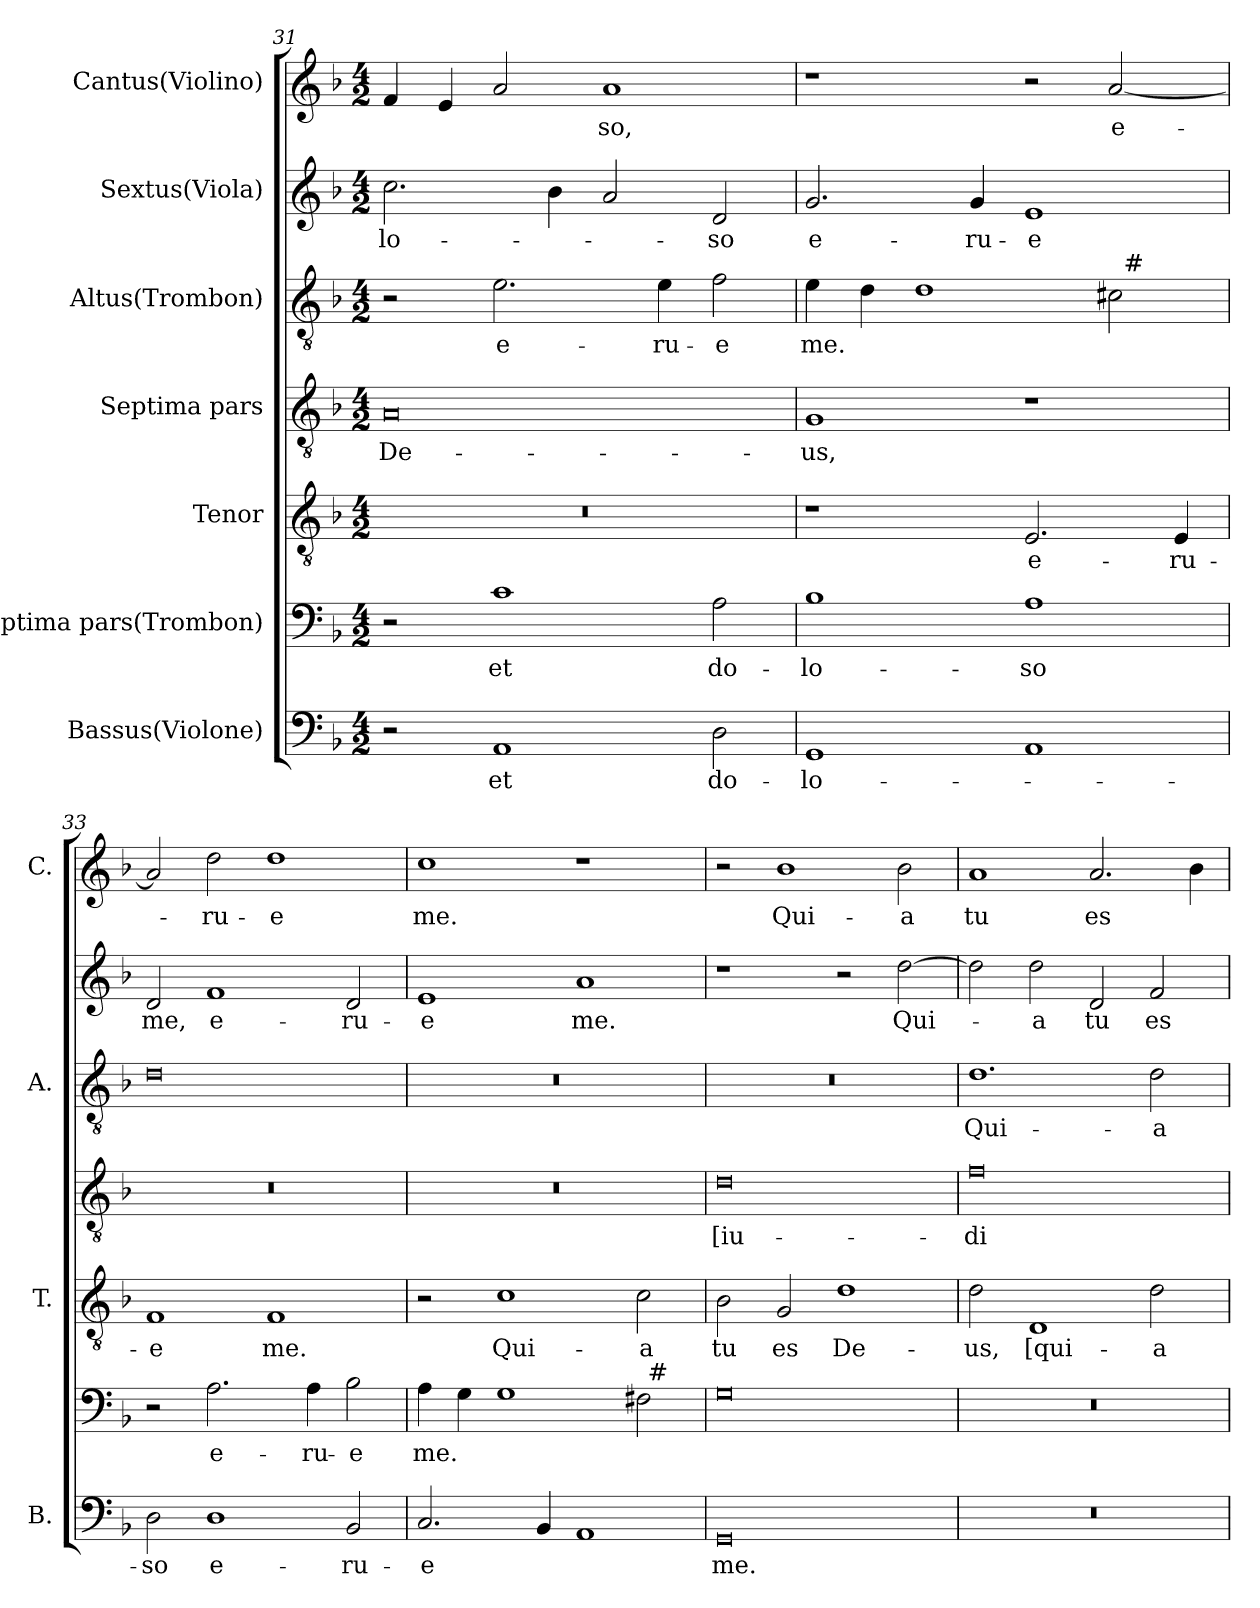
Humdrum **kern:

**kern	**text	**kern	**text	**kern	**text	**kern	**text	**kern	**text	**kern	**text	**kern	**text
*part7	*part7	*part6	*part6	*part5	*part5	*part4	*part4	*part3	*part3	*part2	*part2	*part1	*part1
*staff7	*staff7	*staff6	*staff6	*staff5	*staff5	*staff4	*staff4	*staff3	*staff3	*staff2	*staff2	*staff1	*staff1
*I"Bassus(Violone)	*	*I"Septima pars(Trombon)	*	*I"Tenor	*	*I"Septima pars	*	*I"Altus(Trombon)	*	*I"Sextus(Viola)	*	*I"Cantus(Violino)	*
*I'B.	*	*	*	*I'T.	*	*	*	*I'A.	*	*	*	*I'C.	*
!!LO:PB:g=z
*clefF4	*	*clefF4	*	*clefGv2	*	*clefGv2	*	*clefGv2	*	*clefG2	*	*clefG2	*
*	*	*	*	*ITrd7c12	*	*ITrd7c12	*	*ITrd7c12	*	*	*	*	*
*k[b-]	*	*k[b-]	*	*k[b-]	*	*k[b-]	*	*k[b-]	*	*k[b-]	*	*k[b-]	*
*F:	*	*F:	*	*F:	*	*F:	*	*F:	*	*F:	*	*F:	*
*M4/2	*	*M4/2	*	*M4/2	*	*M4/2	*	*M4/2	*	*M4/2	*	*M4/2	*
=31	=31	=31	=31	=31	=31	=31	=31	=31	=31	=31	=31	=31	=31
!	!	!	!	!LO:N:vis=1	!	!	!LO:LY:b	!	!	!	!LO:LY:b	!	!
2r	.	2r	.	0r	.	0AA	De-	2r	.	2.cc\	-lo-	4f/	.
.	.	.	.	.	.	.	.	.	.	.	.	4e/	.
!	!LO:LY:b	!	!LO:LY:b	!	!	!	!	!	!LO:LY:b	!	!	!	!
1AA	et	1c	et	.	.	.	.	2.E\	e-	.	.	2a/	.
.	.	.	.	.	.	.	.	.	.	4b-\	.	.	.
!	!	!	!	!	!	!	!	!	!	!	!	!	!LO:LY:b
.	.	.	.	.	.	.	.	.	.	2a/	.	1a	-so,
!	!	!	!	!	!	!	!	!	!LO:LY:b	!	!	!	!
.	.	.	.	.	.	.	.	4E\	-ru-	.	.	.	.
!	!LO:LY:b	!	!LO:LY:b	!	!	!	!	!	!LO:LY:b	!	!LO:LY:b	!	!
2D\	do-	2A\	do-	.	.	.	.	2F\	-e	2d/	-so	.	.
=32	=32	=32	=32	=32	=32	=32	=32	=32	=32	=32	=32	=32	=32
!	!LO:LY:b	!	!LO:LY:b	!	!	!	!LO:LY:b	!	!LO:LY:b	!	!LO:LY:b	!	!
*	*	*	*	*	*	*	*	*^	*	*	*	*	*
1GG	-lo-	1B-	-lo-	1r	.	1GG	-us,	4E\	1ryy	me.	2.g/	e-	1r	.
.	.	.	.	.	.	.	.	4D\	.	.	.	.	.	.
.	.	.	.	.	.	.	.	1D	.	.	.	.	.	.
!	!	!	!	!	!	!	!	!	!	!	!	!LO:LY:b	!	!
.	.	.	.	.	.	.	.	.	.	.	4g/	-ru-	.	.
!	!	!	!LO:LY:b	!	!LO:LY:b	!	!	!	!	!	!	!LO:LY:b	!	!
1AA	.	1A	-so	2.EE/	e-	1r	.	.	2ryy	.	1e	-e	2r	.
!	!	!	!	!	!	!	!	!	!	!	!	!	!	!LO:LY:b
.	.	.	.	.	.	.	.	2C#\	32ryy	.	.	.	[<2a/	e-
!	!	!	!	!	!	!	!	!	!LO:TX:a:t=#	!	!	!	!	!
.	.	.	.	.	.	.	.	.	4...ryy	.	.	.	.	.
!	!	!	!	!	!LO:LY:b	!	!	!	!	!	!	!	!	!
.	.	.	.	4EE/	-ru-	.	.	.	.	.	.	.	.	.
=33	=33	=33	=33	=33	=33	=33	=33	=33	=33	=33	=33	=33	=33	=33
!	!LO:LY:b	!	!	!	!LO:LY:b	!LO:N:vis=1	!	!	!	!	!	!LO:LY:b	!	!
*	*	*	*	*	*	*	*	*v	*v	*	*	*	*	*
2D\	-so	2r	.	1FF	-e	0r	.	0D	.	2d/	me,	2a/]	.
!	!LO:LY:b	!	!LO:LY:b	!	!	!	!	!	!	!	!LO:LY:b	!	!LO:LY:b
1D	e-	2.A\	e-	.	.	.	.	.	.	1f	e-	2dd\	-ru-
!	!	!	!	!	!LO:LY:b	!	!	!	!	!	!	!	!LO:LY:b
.	.	.	.	1FF	me.	.	.	.	.	.	.	1dd	-e
!	!	!	!LO:LY:b	!	!	!	!	!	!	!	!	!	!
.	.	4A\	-ru-	.	.	.	.	.	.	.	.	.	.
!	!LO:LY:b	!	!LO:LY:b	!	!	!	!	!	!	!	!LO:LY:b	!	!
2BB-/	-ru-	2B-\	-e	.	.	.	.	.	.	2d/	-ru-	.	.
=34	=34	=34	=34	=34	=34	=34	=34	=34	=34	=34	=34	=34	=34
!	!LO:LY:b	!	!LO:LY:b	!	!	!LO:N:vis=1	!	!LO:N:vis=1	!	!	!LO:LY:b	!	!LO:LY:b
*	*	*^	*	*	*	*	*	*	*	*	*	*	*
2.C/	-e	4A\	1ryy	me.	2r	.	0r	.	0r	.	1e	-e	1cc	me.
.	.	4G\	.	.	.	.	.	.	.	.	.	.	.	.
!	!	!	!	!	!	!LO:LY:b	!	!	!	!	!	!	!	!
.	.	1G	.	.	1C	Qui-	.	.	.	.	.	.	.	.
4BB-/	.	.	.	.	.	.	.	.	.	.	.	.	.	.
!	!	!	!	!	!	!	!	!	!	!	!	!LO:LY:b	!	!
1AA	.	.	2ryy	.	.	.	.	.	.	.	1a	me.	1r	.
!	!	!	!	!	!	!LO:LY:b	!	!	!	!	!	!	!	!
.	.	2F#\	32ryy	.	2C\	-a	.	.	.	.	.	.	.	.
!	!	!	!LO:TX:a:t=#	!	!	!	!	!	!	!	!	!	!	!
.	.	.	4...ryy	.	.	.	.	.	.	.	.	.	.	.
=35	=35	=35	=35	=35	=35	=35	=35	=35	=35	=35	=35	=35	=35	=35
!	!LO:LY:b	!	!	!	!	!LO:LY:b	!	!LO:LY:b	!LO:N:vis=1	!	!	!	!	!
*	*	*v	*v	*	*	*	*	*	*	*	*	*	*	*
0GG	me.	0G	.	2BB-\	tu	0D	[iu-	0r	.	1r	.	2r	.
!	!	!	!	!	!LO:LY:b	!	!	!	!	!	!	!	!LO:LY:b
.	.	.	.	2GG/	es	.	.	.	.	.	.	1b-	Qui-
!	!	!	!	!	!LO:LY:b	!	!	!	!	!	!	!	!
.	.	.	.	1D	De-	.	.	.	.	2r	.	.	.
!	!	!	!	!	!	!	!	!	!	!	!LO:LY:b	!	!LO:LY:b
.	.	.	.	.	.	.	.	.	.	[>2dd\	Qui-	2b-\	-a
!!LO:LB:g=z
=36	=36	=36	=36	=36	=36	=36	=36	=36	=36	=36	=36	=36	=36
!LO:N:vis=1	!	!LO:N:vis=1	!	!	!LO:LY:b	!	!LO:LY:b	!	!LO:LY:b	!	!	!	!LO:LY:b
0r	.	0r	.	2D\	-us,	0F	-di-	1.D	Qui-	2dd\]	.	1a	tu
!	!	!	!	!	!LO:LY:b	!	!	!	!	!	!LO:LY:b	!	!
.	.	.	.	1DD	[qui-	.	.	.	.	2dd\	-a	.	.
!	!	!	!	!	!	!	!	!	!	!	!LO:LY:b	!	!LO:LY:b
.	.	.	.	.	.	.	.	.	.	2d/	tu	2.a/	es
!	!	!	!	!	!LO:LY:b	!	!	!	!LO:LY:b	!	!LO:LY:b	!	!
.	.	.	.	2D\	-a	.	.	2D\	-a	2f/	es	.	.
.	.	.	.	.	.	.	.	.	.	.	.	4b-\	.
=	=	=	=	=	=	=	=	=	=	=	=	=	=
*-	*-	*-	*-	*-	*-	*-	*-	*-	*-	*-	*-	*-	*-
